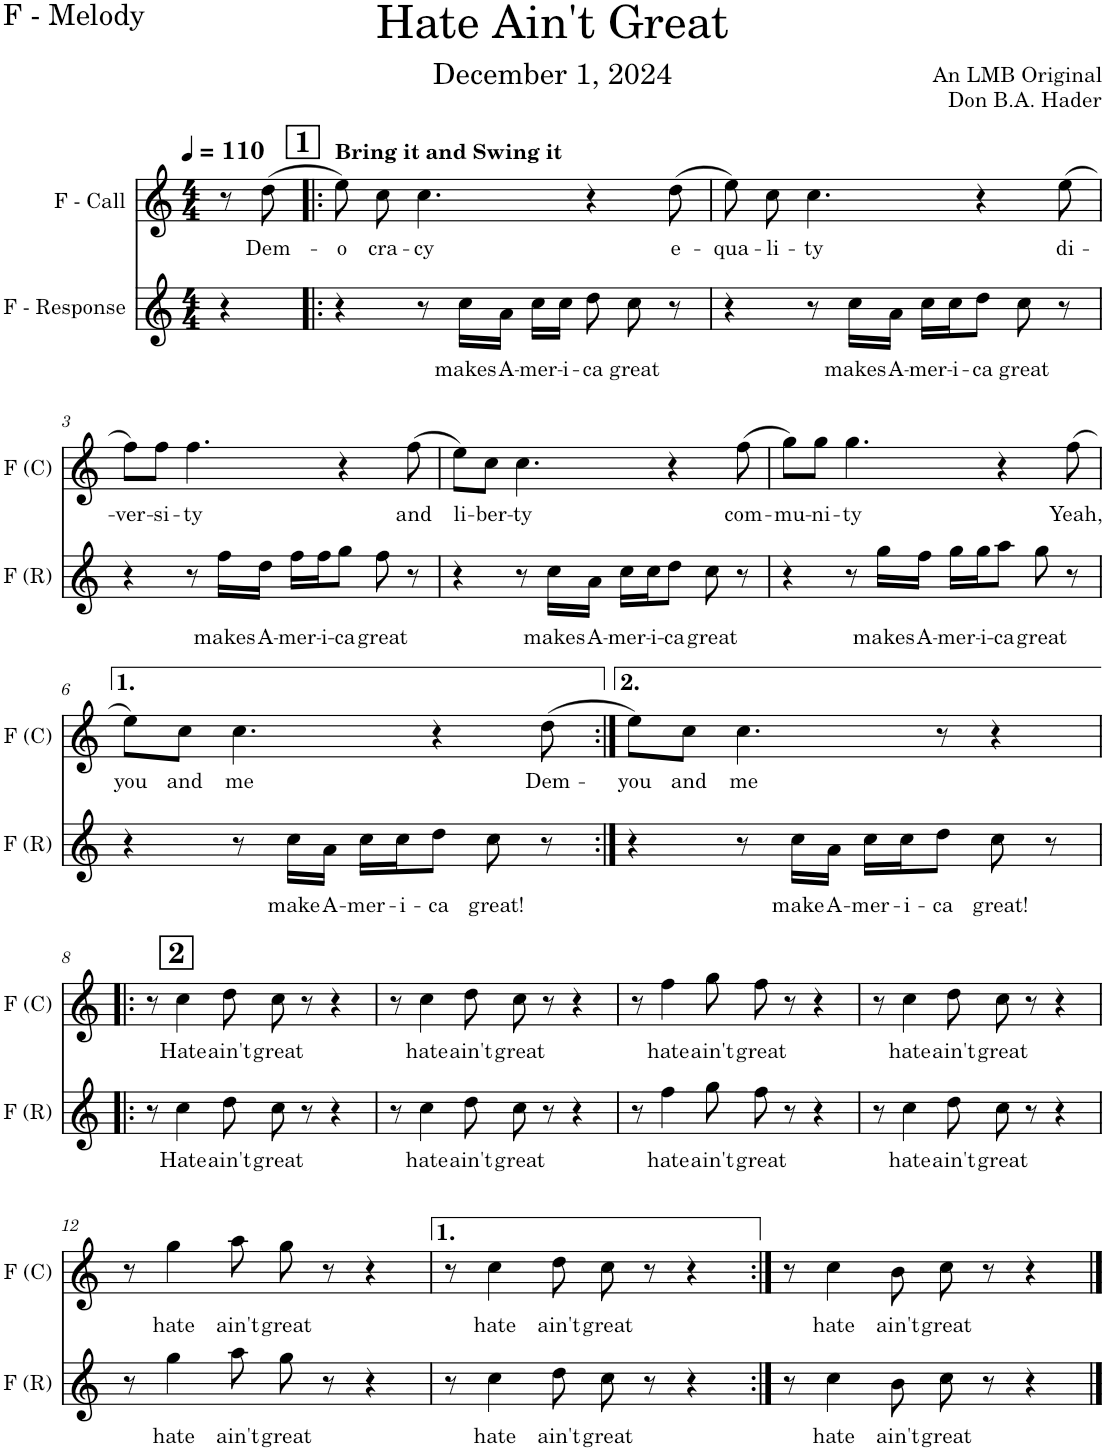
**kern	**text	**kern	**text
*part2	*part2	*part1	*part1
*staff2	*staff2	*staff1	*staff1
*I"F - Response	*	*I"F - Call	*
*I'F (R)	*	*I'F (C)	*
*clefG2	*	*clefG2	*
*Trd4c7	*	*Trd4c7	*
*k[]	*	*k[]	*
*M4/4	*	*M4/4	*
*MM110	*	*MM110	*
=	=	=	=
4r	.	8r	.
!	!	!	!LO:LY:b
.	.	(8dd\	Dem-
!!LO:REH:place=s1:a:B:cj:fs=14:t=1
=1!|:	=1!|:	=1!|:	=1!|:
!	!	!LO:TX:a:B:t=Bring it and Swing it	!
!	!	!	!LO:LY:b
4r	.	8ee\)	-o
!	!	!	!LO:LY:b
.	.	8cc\	-cra-
!	!	!	!LO:LY:b
8r	.	4.cc\	-cy
!	!LO:LY:b	!	!
16cc\LL	makes	.	.
!	!LO:LY:b	!	!
16a\JJ	A-	.	.
!	!LO:LY:b	!	!
16cc\LL	-mer-	.	.
!	!LO:LY:b	!	!
16cc\JJ	-i-	.	.
!	!LO:LY:b	!	!
8dd\	-ca	4r	.
!	!LO:LY:b	!	!
8cc\	great	.	.
!	!	!	!LO:LY:b
8r	.	(8dd\	e-
=2	=2	=2	=2
!	!	!	!LO:LY:b
4r	.	8ee\)	-qua-
!	!	!	!LO:LY:b
.	.	8cc\	-li-
!	!	!	!LO:LY:b
8r	.	4.cc\	-ty
!	!LO:LY:b	!	!
16cc\LL	makes	.	.
!	!LO:LY:b	!	!
16a\JJ	A-	.	.
!	!LO:LY:b	!	!
16cc\LL	-mer-	.	.
!	!LO:LY:b	!	!
16cc\J	-i-	.	.
!	!LO:LY:b	!	!
8dd\J	-ca	4r	.
!	!LO:LY:b	!	!
8cc\	great	.	.
!	!	!	!LO:LY:b
8r	.	(8ee\	di-
!!LO:LB:g=z
=3	=3	=3	=3
!	!	!	!LO:LY:b
4r	.	8ff\L)	-ver-
!	!	!	!LO:LY:b
.	.	8ff\J	-si-
!	!	!	!LO:LY:b
8r	.	4.ff\	-ty
!	!LO:LY:b	!	!
16ff\LL	makes	.	.
!	!LO:LY:b	!	!
16dd\JJ	A-	.	.
!	!LO:LY:b	!	!
16ff\LL	-mer-	.	.
!	!LO:LY:b	!	!
16ff\J	-i-	.	.
!	!LO:LY:b	!	!
8gg\J	-ca	4r	.
!	!LO:LY:b	!	!
8ff\	great	.	.
!	!	!	!LO:LY:b
8r	.	(8ff\	and
=4	=4	=4	=4
!	!	!	!LO:LY:b
4r	.	8ee\L)	li-
!	!	!	!LO:LY:b
.	.	8cc\J	-ber-
!	!	!	!LO:LY:b
8r	.	4.cc\	-ty
!	!LO:LY:b	!	!
16cc\LL	makes	.	.
!	!LO:LY:b	!	!
16a\JJ	A-	.	.
!	!LO:LY:b	!	!
16cc\LL	-mer-	.	.
!	!LO:LY:b	!	!
16cc\J	-i-	.	.
!	!LO:LY:b	!	!
8dd\J	-ca	4r	.
!	!LO:LY:b	!	!
8cc\	great	.	.
!	!	!	!LO:LY:b
8r	.	(8ff\	com-
=5	=5	=5	=5
!	!	!	!LO:LY:b
4r	.	8gg\L)	-mu-
!	!	!	!LO:LY:b
.	.	8gg\J	-ni-
!	!	!	!LO:LY:b
8r	.	4.gg\	-ty
!	!LO:LY:b	!	!
16gg\LL	makes	.	.
!	!LO:LY:b	!	!
16ff\JJ	A-	.	.
!	!LO:LY:b	!	!
16gg\LL	-mer-	.	.
!	!LO:LY:b	!	!
16gg\J	-i-	.	.
!	!LO:LY:b	!	!
8aa\J	-ca	4r	.
!	!LO:LY:b	!	!
8gg\	great	.	.
!	!	!	!LO:LY:b
8r	.	(8ff\	Yeah,
!!LO:LB:g=z
=6	=6	=6	=6
!	!	!	!LO:LY:b
4r	.	8ee\L)	you
!	!	!	!LO:LY:b
.	.	8cc\J	and
!	!	!	!LO:LY:b
8r	.	4.cc\	me
!	!LO:LY:b	!	!
16cc\LL	make	.	.
!	!LO:LY:b	!	!
16a\JJ	A-	.	.
!	!LO:LY:b	!	!
16cc\LL	-mer-	.	.
!	!LO:LY:b	!	!
16cc\J	-i-	.	.
!	!LO:LY:b	!	!
8dd\J	-ca	4r	.
!	!LO:LY:b	!	!
8cc\	great!	.	.
!	!	!	!LO:LY:b
8r	.	(8dd\	Dem-
=7:|!	=7:|!	=7:|!	=7:|!
!	!	!	!LO:LY:b
4r	.	8ee\L)	-you
!	!	!	!LO:LY:b
.	.	8cc\J	and
!	!	!	!LO:LY:b
8r	.	4.cc\	me
!	!LO:LY:b	!	!
16cc\LL	make	.	.
!	!LO:LY:b	!	!
16a\JJ	A-	.	.
!	!LO:LY:b	!	!
16cc\LL	-mer-	.	.
!	!LO:LY:b	!	!
16cc\J	-i-	.	.
!	!LO:LY:b	!	!
8dd\J	-ca	8r	.
!	!LO:LY:b	!	!
8cc\	great!	4r	.
8r	.	.	.
!!LO:LB:g=z
!!LO:REH:place=s1:a:B:cj:fs=14:t=2:qo=0.5
=8!|:	=8!|:	=8!|:	=8!|:
8r	.	8r	.
!	!LO:LY:b	!	!LO:LY:b
4cc\	Hate	4cc\	Hate
!	!LO:LY:b	!	!LO:LY:b
8dd\	ain't	8dd\	ain't
!	!LO:LY:b	!	!LO:LY:b
8cc\	great	8cc\	great
8r	.	8r	.
4r	.	4r	.
=9	=9	=9	=9
8r	.	8r	.
!	!LO:LY:b	!	!LO:LY:b
4cc\	hate	4cc\	hate
!	!LO:LY:b	!	!LO:LY:b
8dd\	ain't	8dd\	ain't
!	!LO:LY:b	!	!LO:LY:b
8cc\	great	8cc\	great
8r	.	8r	.
4r	.	4r	.
=10	=10	=10	=10
8r	.	8r	.
!	!LO:LY:b	!	!LO:LY:b
4ff\	hate	4ff\	hate
!	!LO:LY:b	!	!LO:LY:b
8gg\	ain't	8gg\	ain't
!	!LO:LY:b	!	!LO:LY:b
8ff\	great	8ff\	great
8r	.	8r	.
4r	.	4r	.
=11	=11	=11	=11
8r	.	8r	.
!	!LO:LY:b	!	!LO:LY:b
4cc\	hate	4cc\	hate
!	!LO:LY:b	!	!LO:LY:b
8dd\	ain't	8dd\	ain't
!	!LO:LY:b	!	!LO:LY:b
8cc\	great	8cc\	great
8r	.	8r	.
4r	.	4r	.
!!LO:LB:g=z
=12	=12	=12	=12
8r	.	8r	.
!	!LO:LY:b	!	!LO:LY:b
4gg\	hate	4gg\	hate
!	!LO:LY:b	!	!LO:LY:b
8aa\	ain't	8aa\	ain't
!	!LO:LY:b	!	!LO:LY:b
8gg\	great	8gg\	great
8r	.	8r	.
4r	.	4r	.
=13	=13	=13	=13
8r	.	8r	.
!	!LO:LY:b	!	!LO:LY:b
4cc\	hate	4cc\	hate
!	!LO:LY:b	!	!LO:LY:b
8dd\	ain't	8dd\	ain't
!	!LO:LY:b	!	!LO:LY:b
8cc\	great	8cc\	great
8r	.	8r	.
4r	.	4r	.
=14:|!	=14:|!	=14:|!	=14:|!
8r	.	8r	.
!	!LO:LY:b	!	!LO:LY:b
4cc\	hate	4cc\	hate
!	!LO:LY:b	!	!LO:LY:b
8b\	ain't	8b\	ain't
!	!LO:LY:b	!	!LO:LY:b
8cc\	great	8cc\	great
8r	.	8r	.
4r	.	4r	.
==	==	==	==
*-	*-	*-	*-
